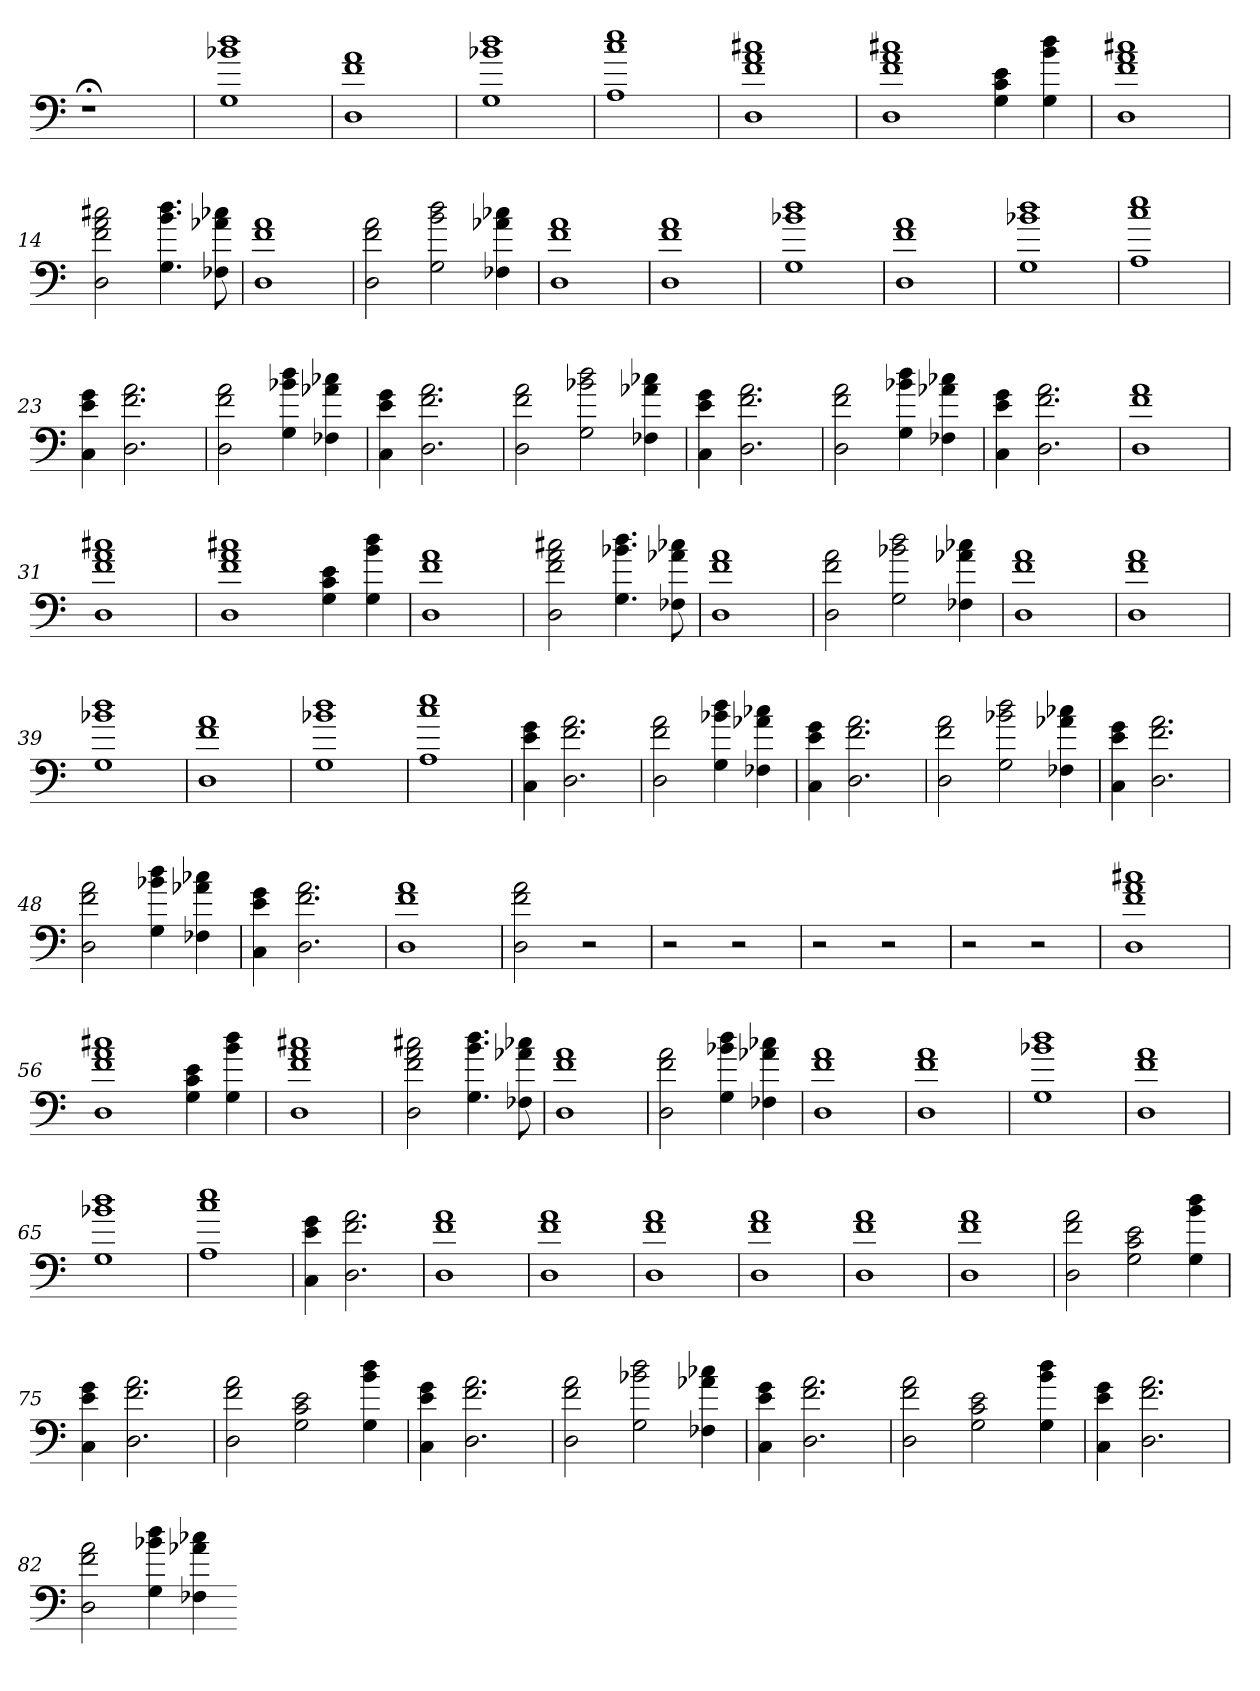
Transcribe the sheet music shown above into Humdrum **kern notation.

**kern
*part1
*staff1
=
1r;<
=1
1r
=2
1r
=3
1r
=4
1r
=5
1r
=6
1r
=7
1G 1b-X 1dd
=8
1D 1f 1a
=9
1G 1b-X 1dd
=10
1A 1cc 1ee
=11
1D 1f 1a 1cc#X
=12
1D 1f 1a 1cc#X
4G 4c 4e
4G 4b 4dd
=13
1D 1f 1a 1cc#X
=14
2D 2f 2a 2cc#X
4.G 4.b 4.dd
8F-X 8a-X 8cc-X
=15
1D 1f 1a
=16
2D 2f 2a
2G 2b 2dd
4F-X 4a-X 4cc-X
=17
1D 1f 1a
=18
1D 1f 1a
=19
1G 1b-X 1dd
=20
1D 1f 1a
=21
1G 1b-X 1dd
=22
1A 1cc 1ee
=23
4C 4e 4g
2.D 2.f 2.a
=24
2D 2f 2a
4G 4b-X 4dd
4F-X 4a-X 4cc-X
=25
4C 4e 4g
2.D 2.f 2.a
=26
2D 2f 2a
2G 2b-X 2dd
4F-X 4a-X 4cc-X
=27
4C 4e 4g
2.D 2.f 2.a
=28
2D 2f 2a
4G 4b-X 4dd
4F-X 4a-X 4cc-X
=29
4C 4e 4g
2.D 2.f 2.a
=30
1D 1f 1a
=31
1D 1f 1a 1cc#X
=32
1D 1f 1a 1cc#X
4G 4c 4e
4G 4b 4dd
=33
1D 1f 1a
=34
2D 2f 2a 2cc#X
4.G 4.b-X 4.dd
8F-X 8a-X 8cc-X
=35
1D 1f 1a
=36
2D 2f 2a
2G 2b-X 2dd
4F-X 4a-X 4cc-X
=37
1D 1f 1a
=38
1D 1f 1a
=39
1G 1b-X 1dd
=40
1D 1f 1a
=41
1G 1b-X 1dd
=42
1A 1cc 1ee
=43
4C 4e 4g
2.D 2.f 2.a
=44
2D 2f 2a
4G 4b-X 4dd
4F-X 4a-X 4cc-X
=45
4C 4e 4g
2.D 2.f 2.a
=46
2D 2f 2a
2G 2b-X 2dd
4F-X 4a-X 4cc-X
=47
4C 4e 4g
2.D 2.f 2.a
=48
2D 2f 2a
4G 4b-X 4dd
4F-X 4a-X 4cc-X
=49
4C 4e 4g
2.D 2.f 2.a
=50
1D 1f 1a
=51
2D 2f 2a
2r
=52
2r
2r
=53
2r
2r
=54
2r
2r
=55
1D 1f 1a 1cc#X
=56
1D 1f 1a 1cc#X
4G 4c 4e
4G 4b 4dd
=57
1D 1f 1a 1cc#X
=58
2D 2f 2a 2cc#X
4.G 4.b 4.dd
8F-X 8a-X 8cc-X
=59
1D 1f 1a
=60
2D 2f 2a
4G 4b-X 4dd
4F-X 4a-X 4cc-X
=61
1D 1f 1a
=62
1D 1f 1a
=63
1G 1b-X 1dd
=64
1D 1f 1a
=65
1G 1b-X 1dd
=66
1A 1cc 1ee
=67
4C 4e 4g
2.D 2.f 2.a
=68
1D 1f 1a
=69
1D 1f 1a
=70
1D 1f 1a
=71
1D 1f 1a
=72
1D 1f 1a
=73
1D 1f 1a
=74
2D 2f 2a
2G 2c 2e
4G 4b 4dd
=75
4C 4e 4g
2.D 2.f 2.a
=76
2D 2f 2a
2G 2c 2e
4G 4b 4dd
=77
4C 4e 4g
2.D 2.f 2.a
=78
2D 2f 2a
2G 2b-X 2dd
4F-X 4a-X 4cc-X
=79
4C 4e 4g
2.D 2.f 2.a
=80
2D 2f 2a
2G 2c 2e
4G 4b 4dd
=81
4C 4e 4g
2.D 2.f 2.a
=82
2D 2f 2a
4G 4b-X 4dd
4F-X 4a-X 4cc-X
=-
*-
